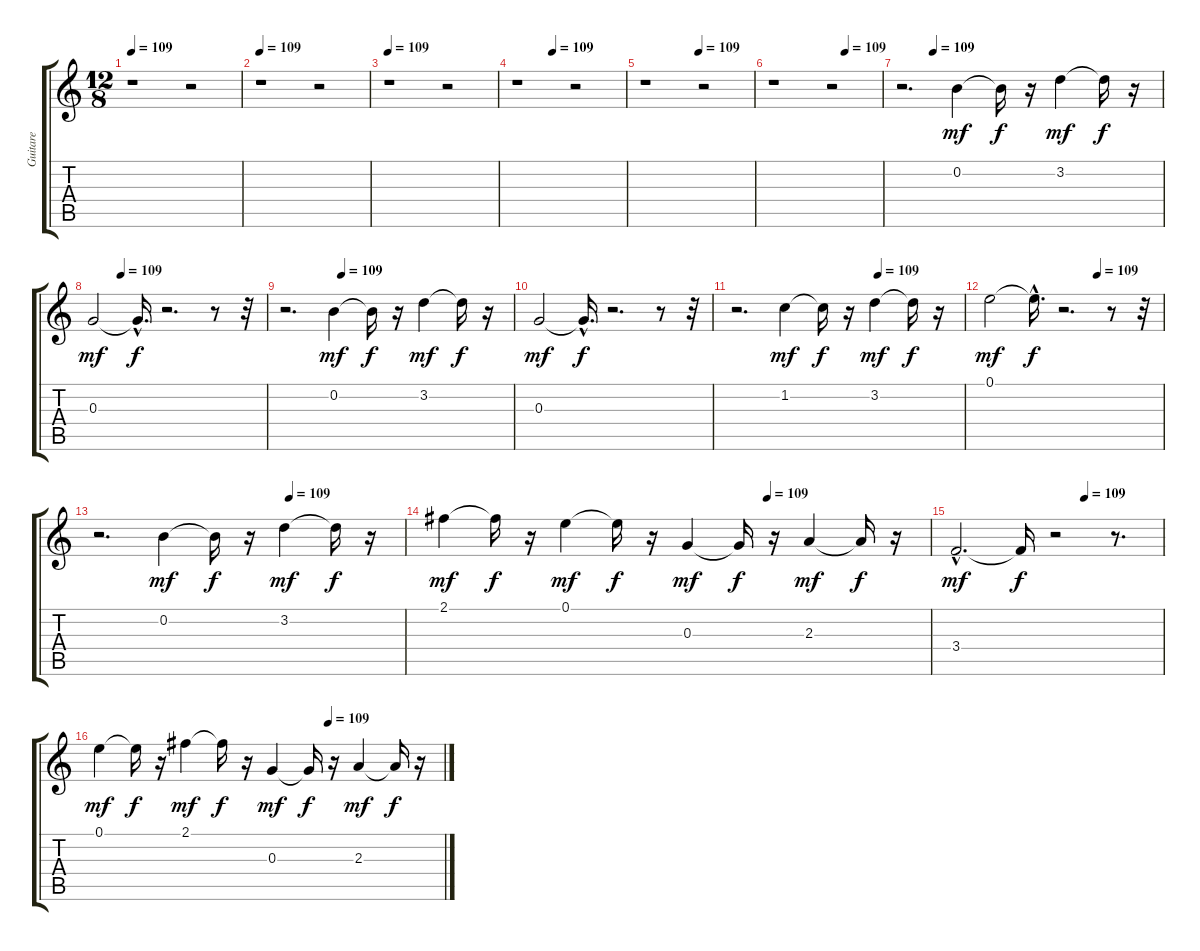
\track ("Guitare" "Guitare") {instrument acousticguitarnylon}
\staff {score tabs}
\tuning (E4 B3 G3 D3 A2 E2) {hide}
\ts (12 8)
\tempo 109
\clef g2
\ks c
r.1{dy f} r.2 |
\tempo 109
r.1 r.2 |
\tempo 109
r.1 r.2 |
\tempo (109 0.3333333333333333)
r.1 r.2 |
\tempo (109 0.5)
r.1 r.2 |
\tempo (109 0.6666666666666666)
r.1 r.2 |
\tempo (109 0.125)
r.2{d} 0.2.4{dy mf} 0.2{t}.16{dy f} r.16 3.2.4{dy mf} 3.2{t}.16{dy f} r.16 |
\tempo (109 0.16666666666666666)
0.3.2{dy mf} 0.3{hac t}.16{d dy f} r.2{d} r.8 r.32 |
\tempo (109 0.25)
r.2{d} 0.2.4{dy mf} 0.2{t}.16{dy f} r.16 3.2.4{dy mf} 3.2{t}.16{dy f} r.16 |
0.3.2{dy mf} 0.3{hac t}.16{d dy f} r.2{d} r.8 r.32 |
\tempo (109 0.625)
r.2{d} 1.2.4{dy mf} 1.2{t}.16{dy f} r.16 3.2.4{dy mf} 3.2{t}.16{dy f} r.16 |
\tempo (109 0.625)
0.1.2{dy mf} 0.1{hac t}.16{d dy f} r.2{d} r.8 r.32 |
\tempo (109 0.625)
r.2{d} 0.2.4{dy mf} 0.2{t}.16{dy f} r.16 3.2.4{dy mf} 3.2{t}.16{dy f} r.16 |
\tempo (109 0.6666666666666666)
2.1.4{dy mf} 2.1{t}.16{dy f} r.16 0.1.4{dy mf} 0.1{t}.16{dy f} r.16 0.3.4{dy mf} 0.3{t}.16{dy f} r.16 2.3.4{dy mf} 2.3{t}.16{dy f} r.16 |
\tempo (109 0.625)
3.4{hac}.2{d dy mf} 3.4{t}.16{dy f} r.2 r.8{d} |
\tempo (109 0.6666666666666666)
0.1.4{dy mf} 0.1{t}.16{dy f} r.16 2.1.4{dy mf} 2.1{t}.16{dy f} r.16 0.3.4{dy mf} 0.3{t}.16{dy f} r.16 2.3.4{dy mf} 2.3{t}.16{dy f} r.16
